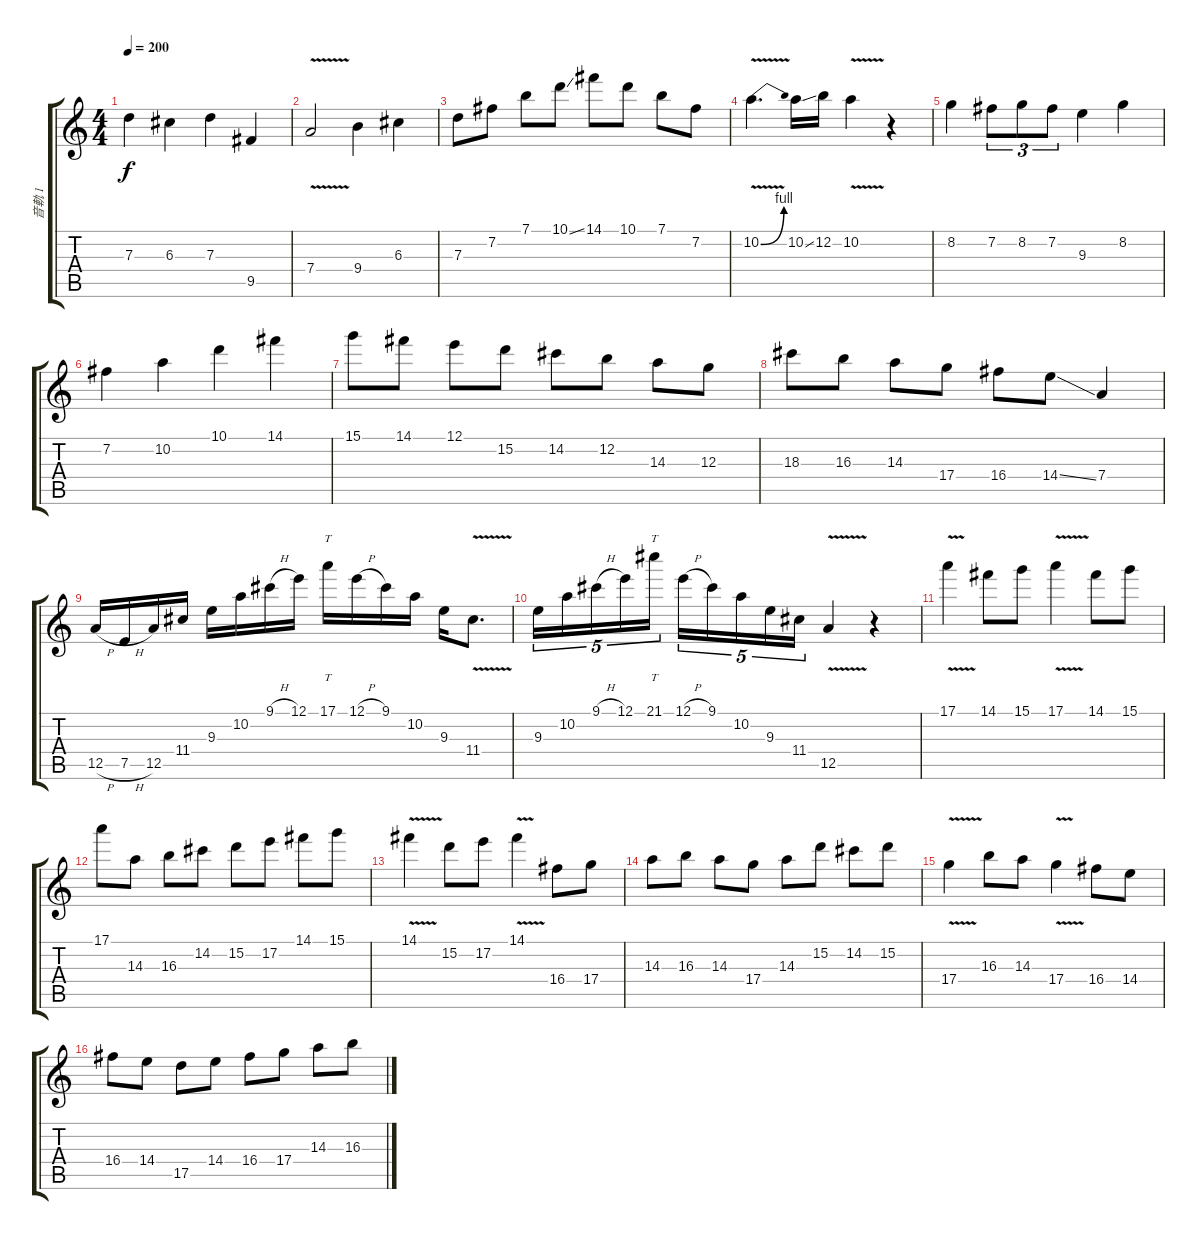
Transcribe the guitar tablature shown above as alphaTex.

\track ("音軌 1" "音軌 1") {instrument distortionguitar}
\staff {score tabs}
\tuning (E4 B3 G3 D3 A2 E2) {hide}
\ts (4 4)
\tempo 200
\clef g2
\ks c
7.3.4{dy f} 6.3.4 7.3.4 9.5.4 |
7.4{v}.2 9.4.4 6.3.4 |
7.3.8 7.2.8 7.1.8 10.1{ss}.8 14.1.8 10.1.8 7.1.8 7.2.8 |
10.2{be (bend 0 0 60 4) v}.4{d} 10.2{ss}.16 12.2.16 10.2{v}.4 r.4 |
8.2.4 7.2.8{tu (3 2)} 8.2.8{tu (3 2)} 7.2.8{tu (3 2)} 9.3.4 8.2.4 |
7.2.4 10.2.4 10.1.4 14.1.4 |
15.1.8 14.1.8 12.1.8 15.2.8 14.2.8 12.2.8 14.3.8 12.3.8 |
18.3.8 16.3.8 14.3.8 17.4.8 16.4.8 14.4{ss}.8 7.4.4 |
12.5{h}.16 7.5{h}.16 12.5.16 11.4.16 9.3.16 10.2.16 9.1{h}.16 12.1.16 17.1.16{tt} 12.1{h}.16 9.1.16 10.2.16 9.3.16 11.4{v}.8{d} |
9.3.16{tu (5 4)} 10.2.16{tu (5 4)} 9.1{h}.16{tu (5 4)} 12.1.16{tu (5 4)} 21.1.16{tt tu (5 4)} 12.1{h}.16{tu (5 4)} 9.1.16{tu (5 4)} 10.2.16{tu (5 4)} 9.3.16{tu (5 4)} 11.4.16{tu (5 4)} 12.5{v}.4 r.4 |
17.1{v}.4 14.1.8 15.1.8 17.1{v}.4 14.1.8 15.1.8 |
17.1.8 14.3.8 16.3.8 14.2.8 15.2.8 17.2.8 14.1.8 15.1.8 |
14.1{v}.4 15.2.8 17.2.8 14.1{v}.4 16.4.8 17.4.8 |
14.3.8 16.3.8 14.3.8 17.4.8 14.3.8 15.2.8 14.2.8 15.2.8 |
17.4{v}.4 16.3.8 14.3.8 17.4{v}.4 16.4.8 14.4.8 |
16.4.8 14.4.8 17.5.8 14.4.8 16.4.8 17.4.8 14.3.8 16.3.8
